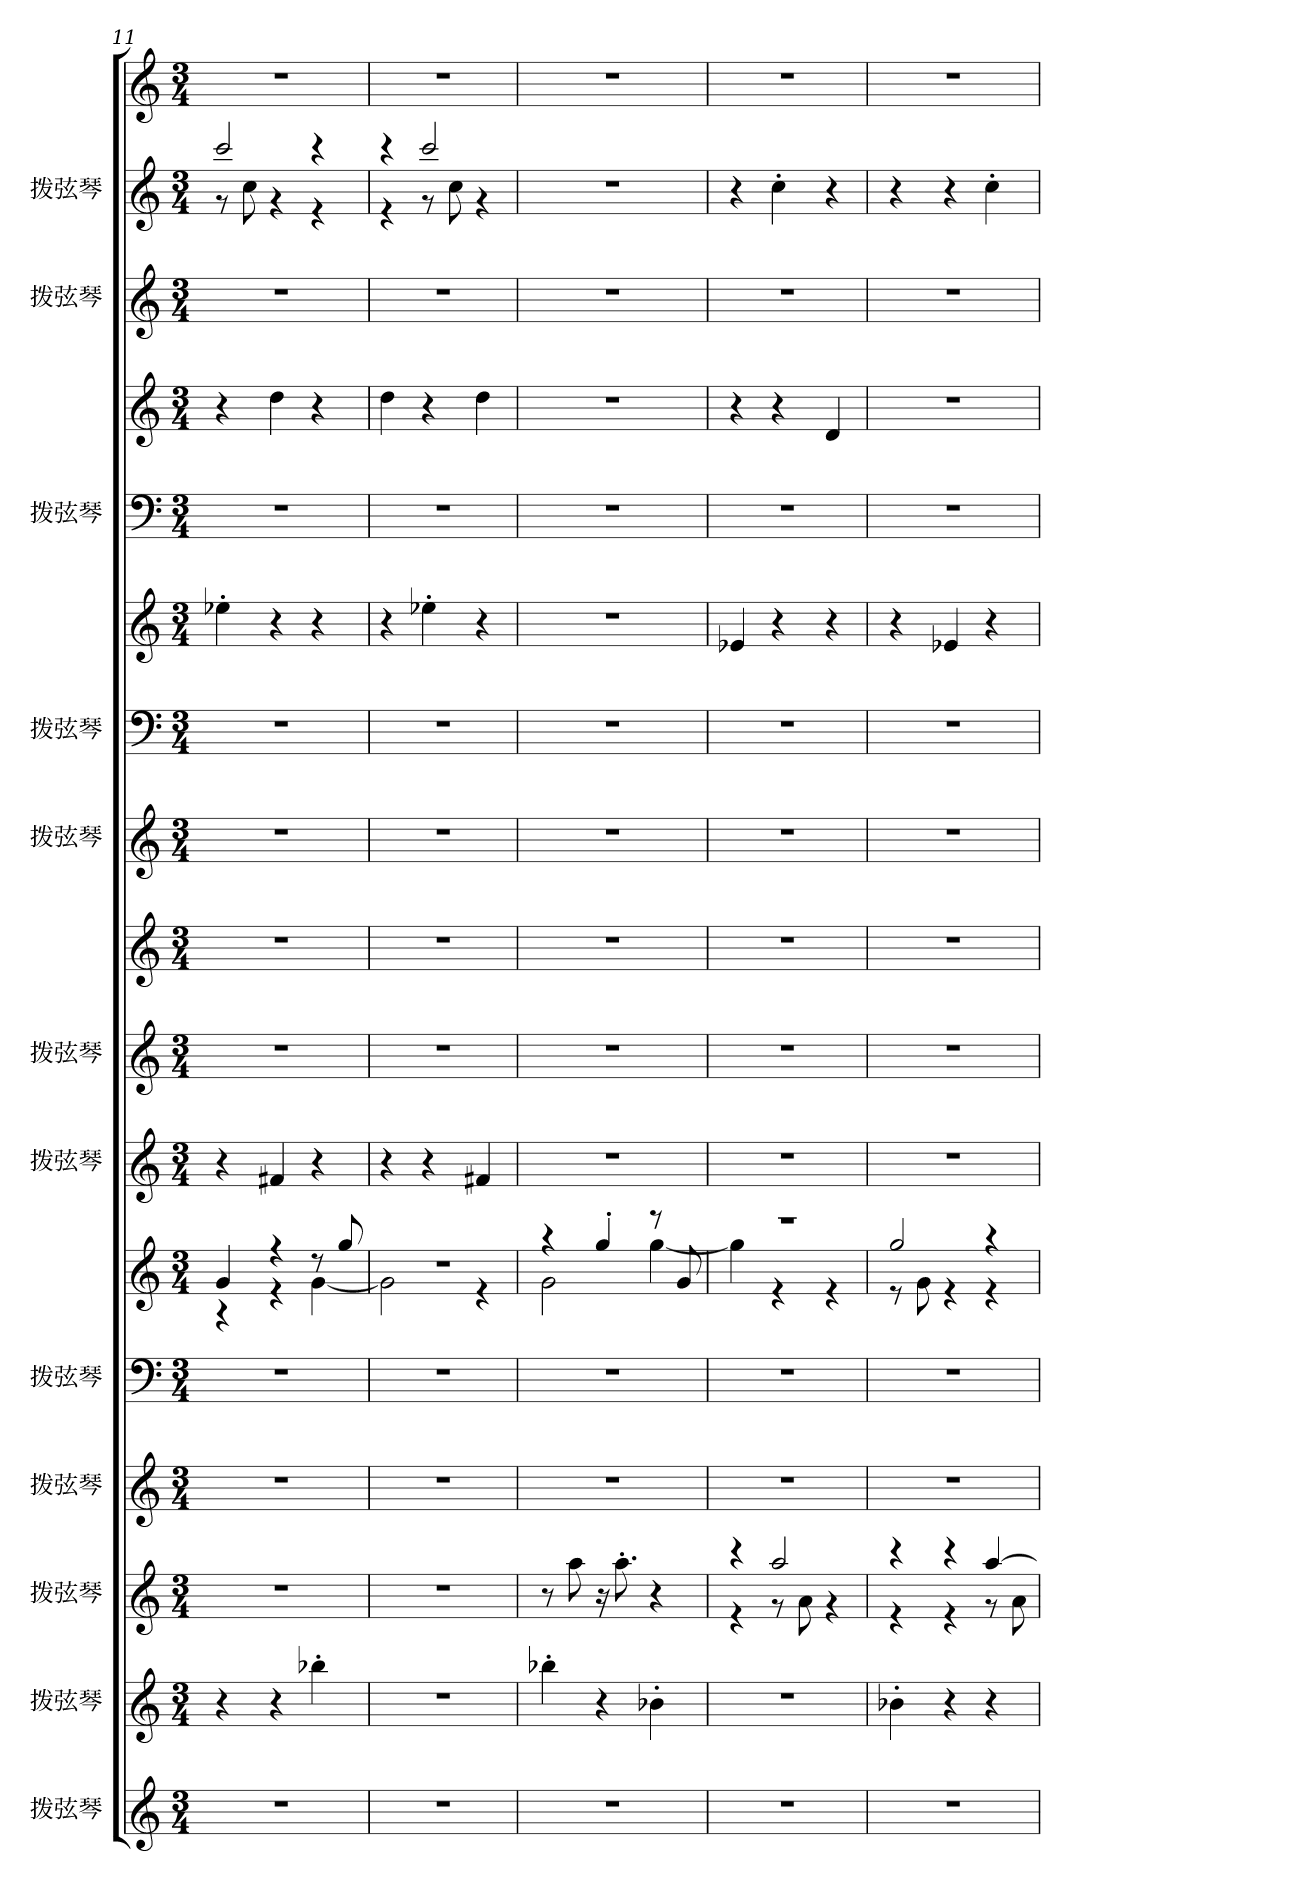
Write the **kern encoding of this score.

**kern	**kern	**kern	**kern	**kern	**kern	**kern	**kern	**kern	**kern	**kern	**kern	**kern	**kern	**kern	**kern	**kern
*part12	*part11	*part10	*part9	*part8	*part8	*part7	*part6	*part6	*part5	*part4	*part4	*part3	*part3	*part2	*part1	*part1
*staff17	*staff16	*staff15	*staff14	*staff13	*staff12	*staff11	*staff10	*staff9	*staff8	*staff7	*staff6	*staff5	*staff4	*staff3	*staff2	*staff1
*I"拨弦琴	*I"拨弦琴	*I"拨弦琴	*I"拨弦琴	*I"拨弦琴	*	*I"拨弦琴	*I"拨弦琴	*	*I"拨弦琴	*I"拨弦琴	*	*I"拨弦琴	*	*I"拨弦琴	*I"拨弦琴	*
*clefG2	*clefG2	*clefG2	*clefG2	*clefF4	*clefG2	*clefG2	*clefG2	*clefG2	*clefG2	*clefF4	*clefG2	*clefF4	*clefG2	*clefG2	*clefG2	*clefG2
*k[]	*k[]	*k[]	*k[]	*k[]	*k[]	*k[]	*k[]	*k[]	*k[]	*k[]	*k[]	*k[]	*k[]	*k[]	*k[]	*k[]
*M3/4	*M3/4	*M3/4	*M3/4	*M3/4	*M3/4	*M3/4	*M3/4	*M3/4	*M3/4	*M3/4	*M3/4	*M3/4	*M3/4	*M3/4	*M3/4	*M3/4
=11	=11	=11	=11	=11	=11	=11	=11	=11	=11	=11	=11	=11	=11	=11	=11	=11
*	*	*	*	*	*^	*	*	*	*	*	*	*	*	*	*^	*
2.r	4r	2.r	2.r	2.r	4g/	4r	4r	2.r	2.r	2.r	2.r	4ee-X'\	2.r	4r	2.r	2ccc/	8r	2.r
.	.	.	.	.	.	.	.	.	.	.	.	.	.	.	.	.	8cc\	.
.	4r	.	.	.	4r	4r	4f#X/	.	.	.	.	4r	.	4dd\	.	.	4r	.
.	4bb-X'\	.	.	.	8r	[4g\	4r	.	.	.	.	4r	.	4r	.	4r	4r	.
.	.	.	.	.	8gg/	.	.	.	.	.	.	.	.	.	.	.	.	.
=12	=12	=12	=12	=12	=12	=12	=12	=12	=12	=12	=12	=12	=12	=12	=12	=12	=12	=12
2.r	2.r	2.r	2.r	2.r	2.r	2g\]	4r	2.r	2.r	2.r	2.r	4r	2.r	4dd\	2.r	4r	4r	2.r
.	.	.	.	.	.	.	4r	.	.	.	.	4ee-X'\	.	4r	.	2ccc/	8r	.
.	.	.	.	.	.	.	.	.	.	.	.	.	.	.	.	.	8cc\	.
.	.	.	.	.	.	4r	4f#X/	.	.	.	.	4r	.	4dd\	.	.	4r	.
*	*	*	*	*	*	*	*	*	*	*	*	*	*	*	*	*v	*v	*
!!LO:PB:g=z
=13	=13	=13	=13	=13	=13	=13	=13	=13	=13	=13	=13	=13	=13	=13	=13	=13	=13
2.r	4bb-X'\	8r	2.r	2.r	4r	2g\	2.r	2.r	2.r	2.r	2.r	2.r	2.r	2.r	2.r	2.r	2.r
.	.	8aa\	.	.	.	.	.	.	.	.	.	.	.	.	.	.	.
.	4r	16r	.	.	4gg'/	.	.	.	.	.	.	.	.	.	.	.	.
.	.	8.aa'\	.	.	.	.	.	.	.	.	.	.	.	.	.	.	.
.	4b-X'\	4r	.	.	8r	[4gg\	.	.	.	.	.	.	.	.	.	.	.
.	.	.	.	.	8g/	.	.	.	.	.	.	.	.	.	.	.	.
=14	=14	=14	=14	=14	=14	=14	=14	=14	=14	=14	=14	=14	=14	=14	=14	=14	=14
*	*	*^	*	*	*	*	*	*	*	*	*	*	*	*	*	*	*
2.r	2.r	4r	4r	2.r	2.r	2.r	4gg\]	2.r	2.r	2.r	2.r	2.r	4e-X/	2.r	4r	2.r	4r	2.r
.	.	2aa/	8r	.	.	.	4r	.	.	.	.	.	4r	.	4r	.	4cc'\	.
.	.	.	8a\	.	.	.	.	.	.	.	.	.	.	.	.	.	.	.
.	.	.	4r	.	.	.	4r	.	.	.	.	.	4r	.	4d/	.	4r	.
=15	=15	=15	=15	=15	=15	=15	=15	=15	=15	=15	=15	=15	=15	=15	=15	=15	=15	=15
2.r	4b-X'\	4r	4r	2.r	2.r	2gg/	8r	2.r	2.r	2.r	2.r	2.r	4r	2.r	2.r	2.r	4r	2.r
.	.	.	.	.	.	.	8g\	.	.	.	.	.	.	.	.	.	.	.
.	4r	4r	4r	.	.	.	4r	.	.	.	.	.	4e-X/	.	.	.	4r	.
.	4r	[4aa/	8r	.	.	4r	4r	.	.	.	.	.	4r	.	.	.	4cc'\	.
.	.	.	8a\	.	.	.	.	.	.	.	.	.	.	.	.	.	.	.
*	*	*v	*v	*	*	*v	*v	*	*	*	*	*	*	*	*	*	*	*
=	=	=	=	=	=	=	=	=	=	=	=	=	=	=	=	=
*-	*-	*-	*-	*-	*-	*-	*-	*-	*-	*-	*-	*-	*-	*-	*-	*-
